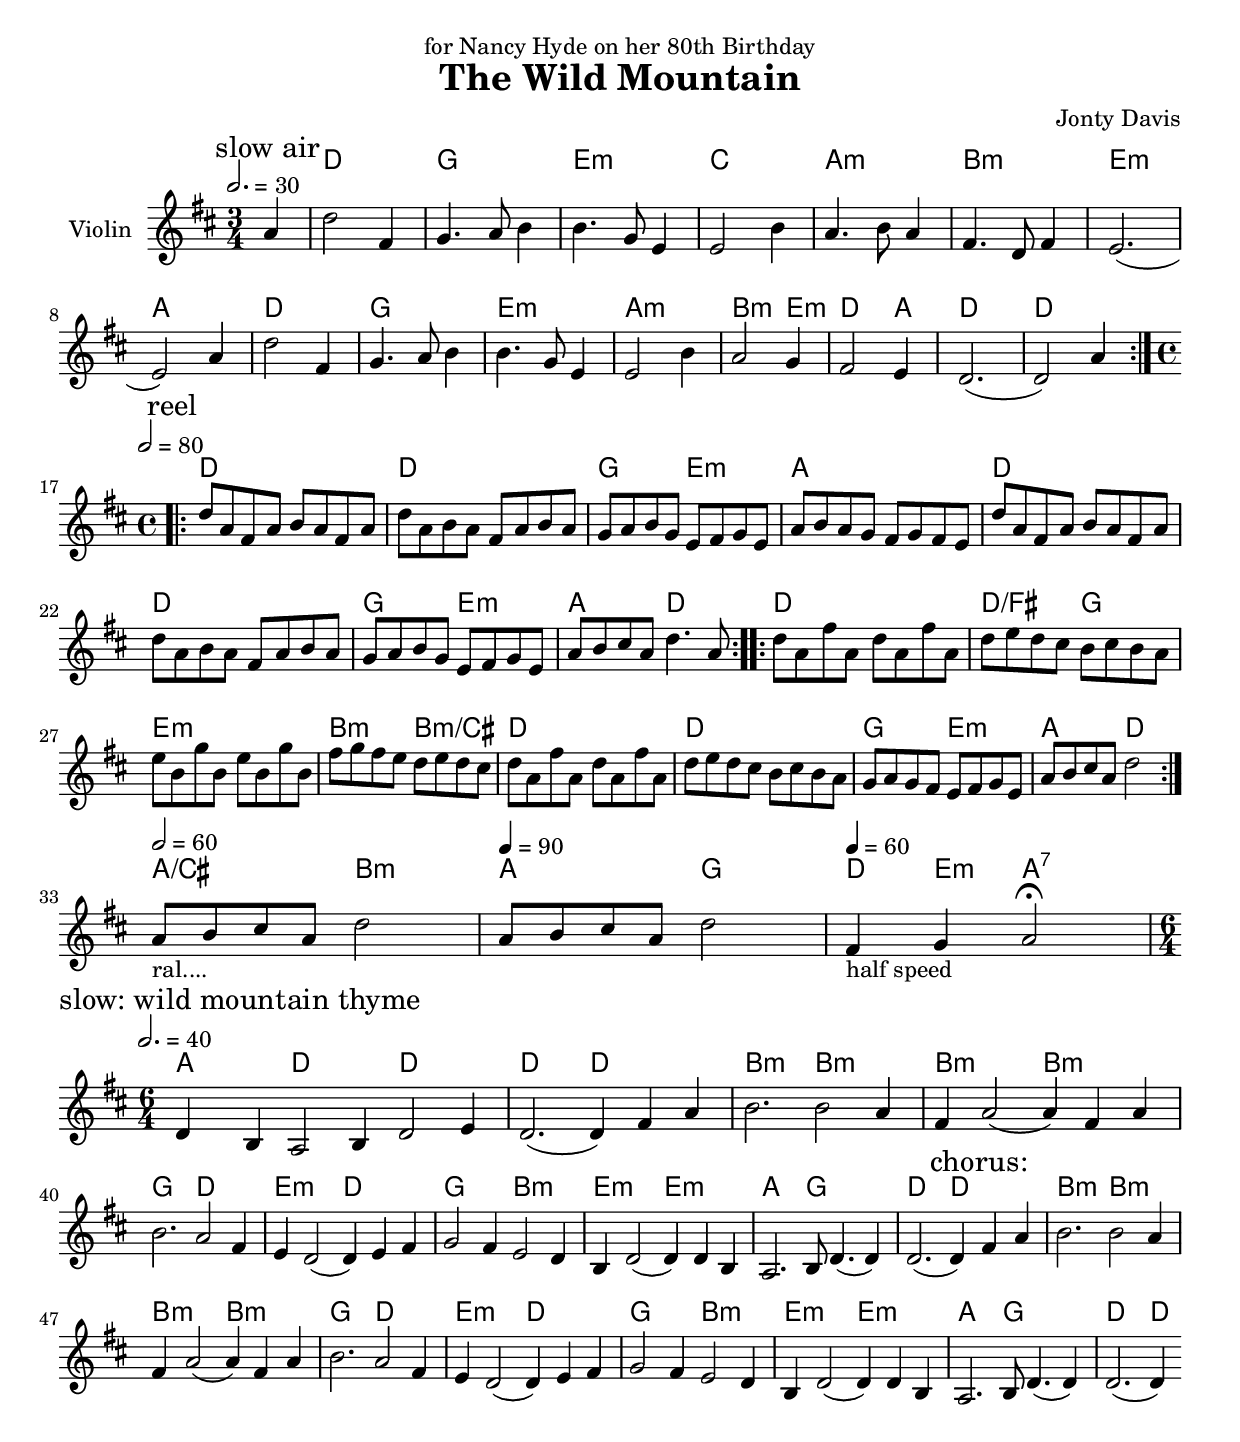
\version "2.16.2"

\header {
  title = "The Wild Mountain"
  dedication = "for Nancy Hyde on her 80th Birthday"
  composer = "Jonty Davis"
}

\paper {
  #(set-paper-size "a4")
}

global = {
  \key d \major  
  \partial 4
}

violina = \relative c'' {
  \global
  \time 3/4 \tempo 2.=30
  \repeat volta 2
  {\mark "slow air"
   a4 | d2 fis,4| g4. a8 b4| b4. g8 e4| e2 b'4| a4. b8 a4 | fis4. d8 fis4| e2. (| e2) a4|
   | d2 fis,4| g4. a8 b4| b4. g8 e4| e2 b'4 | a2 g4| fis2 e4 |d2. (| d2) a'4|
  }\break
   
  \time 4/4\tempo 2=80
  \repeat volta 2
  {\mark "reel"
  |d8 a fis a b a fis a | d a b a fis a b a | g a b g e fis g e |
  a b a g  fis g fis e | d'8 a fis a b a fis a | d a b a fis a b a |
  g a b g e fis g e| a b cis a d4. a8 |
  }
  \repeat volta 4
  {
  d8 a fis' a,  d8 a fis' a,| d e d cis b cis b a |
  e' b g' b, e b g' b, | fis' g fis e d e d cis |
  d8 a fis' a,  d8 a fis' a,| d e d cis b cis b a |
   g a g fis e fis g e | a b cis a  d2 ||
  }
  \break
    \tempo 2=60 a8 -\markup{"ral...."} b cis a  d2 |\tempo 4=90 a8 b cis a  d2 |
    \tempo 4=60 fis,4 -\markup{"half speed"} g a2 \fermata |\break 
  
  \time 6/4 \tempo 2.= 40
    \set Timing.measurePosition = #(ly:make-moment -2/4)  d,4 \mark "slow: wild mountain thyme" b |
    a2 b4 d2 e4 |d2.(d4) fis4 a | b2. b2 a4 |
    fis4 a2( a4) fis4 a| b2. a2 fis4| e4 d2(d4) e4 fis|
    g2 fis4 e2 d4| b d2(d4)d4 b |  a2. b8 d4.(d4)| d2.(d4) \mark "chorus:" fis4 a | b2.    b2 a4 |
    fis4 a2( a4) fis4 a| b2. a2 fis4| e4 d2(d4) e4 fis|
    g2 fis4 e2 d4| b d2(d4)d4 b | a2. b8 d4.(d4) | \set Timing.measurePosition = #(ly:make-moment -4/4) d2.(d4)||
  
  
  
}





\score {
  <<
  \chords{
    %air
    s4|d2.|g2.| e2.:m | c2.|a2.:m|b2.:m| e2.:m|
    a2.|d2. |g2. | e2.:m | a2.:m| b2:m e4:m |d2 a4 | d2. | d2.|
   %reel
   d1|d1|g2 e2:m| a1|d1| d1 |g2 e2:m| a2 d2|
   d1 | d2/fis g2| e1:m |b2:m b2:m/cis|d1 |d1 |g2 e2:m
   %bridge
   | a2 d2| a2/cis b2:m|a2 g2| d4 e:m   a2:7|
   %song
   a2|d2. d2.|d2. d2.| b2.:m b2.:m |b2.:m b2.:m |g2. d2.|
   e2.:m d2. |g2. b2.:m | e2.:m e2.:m|a2. g2. | d2. d2.|
   b2.:m b2.:m |b2.:m b2.:m |g2. d2.|
   e2.:m d2. |g2. b2.:m | e2.:m e2.:m|a2. g2. | d2. d4
  }
  \new Staff {
    \set Staff.instrumentName = "Violin"
    \set Staff.midiInstrument = "violin"
    \violina
  } 
  
  >>
  
  \layout { }
  \midi {
    \context {
      \Score
      
    }
  }
}

 